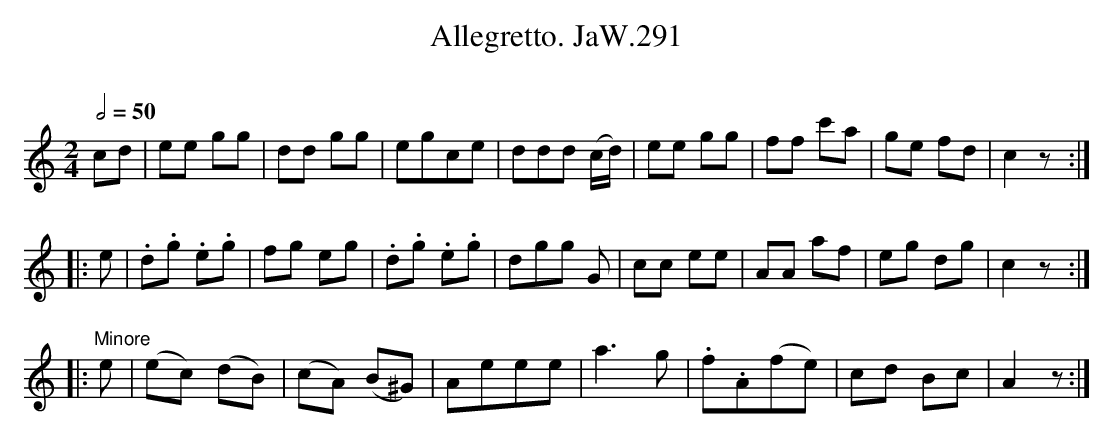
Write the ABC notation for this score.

X:1
T:Allegretto. JaW.291
M:2/4
L:1/8
Q:1/2=50
O:
K:C
cd|ee gg|dd gg|egce|ddd (c/d/)|ee gg|ff c'a|ge fd|c2z:|
|:e|.d.g .e.g|fg eg|.d.g .e.g|dgg G|cc ee|AA af|eg dg|c2z:|
|:"Minore"e|(ec) (dB)|(cA) (B^G)|Aeee|a3g|.f.A(fe)|cd Bc|A2z:|
